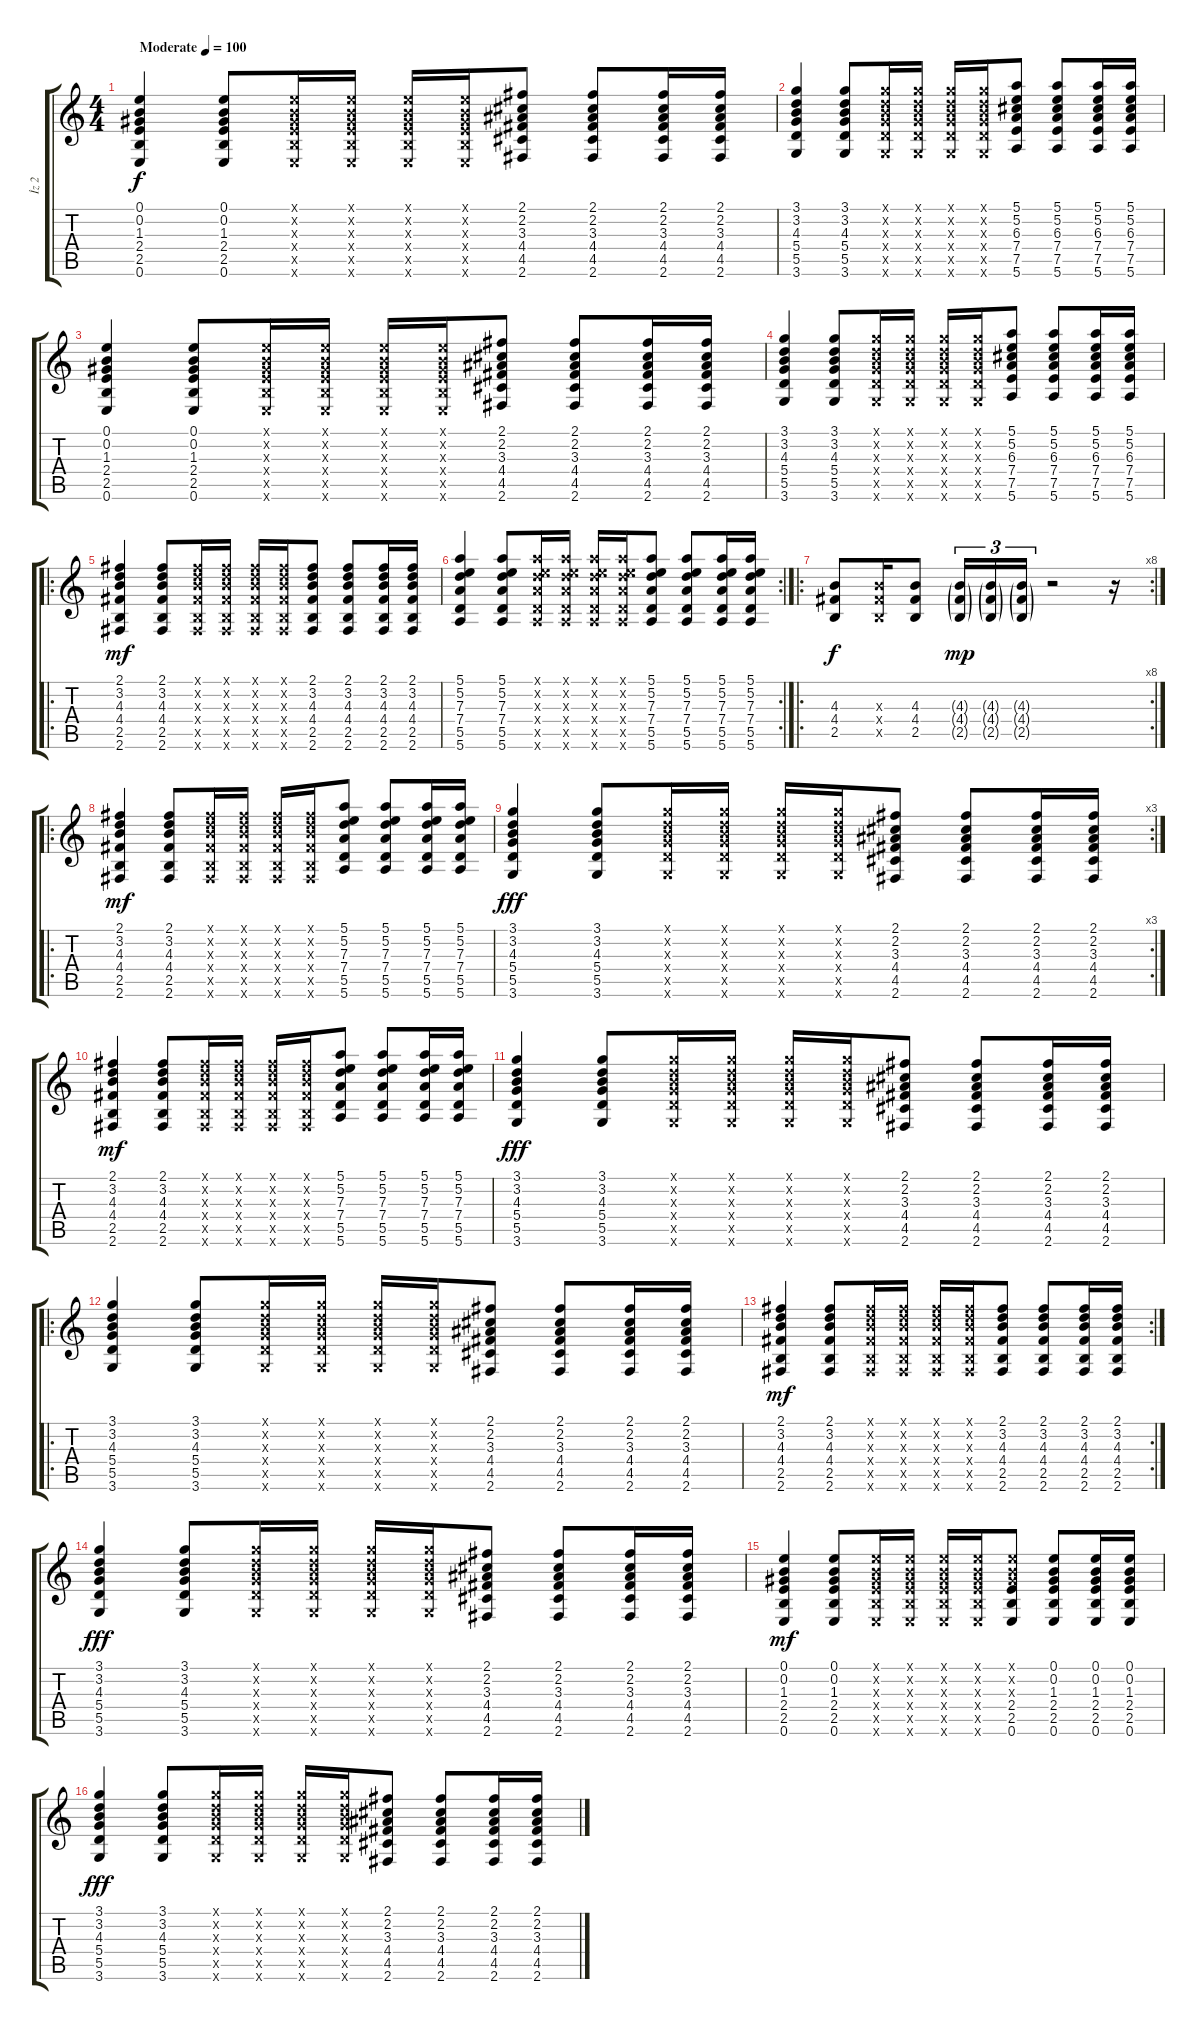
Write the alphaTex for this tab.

\track ("İz 2" "İz 2") {instrument electricguitarclean}
\staff {score tabs}
\tuning (E4 B3 G3 D3 A2 E2) {hide}
\ts (4 4)
\tempo (100 "Moderate")
\clef g2
\ks c
(0.1 0.2 1.3 2.4 2.5 0.6).4{dy f instrument electricguitarclean} (0.1 0.2 1.3 2.4 2.5 0.6).8 (0.1{x} 0.2{x} 1.3{x} 2.4{x} 2.5{x} 0.6{x}).16 (0.1{x} 0.2{x} 1.3{x} 2.4{x} 2.5{x} 0.6{x}).16 (0.1{x} 0.2{x} 1.3{x} 2.4{x} 2.5{x} 0.6{x}).16 (0.1{x} 0.2{x} 1.3{x} 2.4{x} 2.5{x} 0.6{x}).16 (2.1 2.2 3.3 4.4 4.5 2.6).8 (2.1 2.2 3.3 4.4 4.5 2.6).8 (2.1 2.2 3.3 4.4 4.5 2.6).16 (2.1 2.2 3.3 4.4 4.5 2.6).16 |
(3.1 3.2 4.3 5.4 5.5 3.6).4 (3.1 3.2 4.3 5.4 5.5 3.6).8 (3.1{x} 3.2{x} 4.3{x} 5.4{x} 5.5{x} 3.6{x}).16 (3.1{x} 3.2{x} 4.3{x} 5.4{x} 5.5{x} 3.6{x}).16 (3.1{x} 3.2{x} 4.3{x} 5.4{x} 5.5{x} 3.6{x}).16 (3.1{x} 3.2{x} 4.3{x} 5.4{x} 5.5{x} 3.6{x}).16 (5.1 5.2 6.3 7.4 7.5 5.6).8 (5.1 5.2 6.3 7.4 7.5 5.6).8 (5.1 5.2 6.3 7.4 7.5 5.6).16 (5.1 5.2 6.3 7.4 7.5 5.6).16 |
(0.1 0.2 1.3 2.4 2.5 0.6).4 (0.1 0.2 1.3 2.4 2.5 0.6).8 (0.1{x} 0.2{x} 1.3{x} 2.4{x} 2.5{x} 0.6{x}).16 (0.1{x} 0.2{x} 1.3{x} 2.4{x} 2.5{x} 0.6{x}).16 (0.1{x} 0.2{x} 1.3{x} 2.4{x} 2.5{x} 0.6{x}).16 (0.1{x} 0.2{x} 1.3{x} 2.4{x} 2.5{x} 0.6{x}).16 (2.1 2.2 3.3 4.4 4.5 2.6).8 (2.1 2.2 3.3 4.4 4.5 2.6).8 (2.1 2.2 3.3 4.4 4.5 2.6).16 (2.1 2.2 3.3 4.4 4.5 2.6).16 |
(3.1 3.2 4.3 5.4 5.5 3.6).4 (3.1 3.2 4.3 5.4 5.5 3.6).8 (3.1{x} 3.2{x} 4.3{x} 5.4{x} 5.5{x} 3.6{x}).16 (3.1{x} 3.2{x} 4.3{x} 5.4{x} 5.5{x} 3.6{x}).16 (3.1{x} 3.2{x} 4.3{x} 5.4{x} 5.5{x} 3.6{x}).16 (3.1{x} 3.2{x} 4.3{x} 5.4{x} 5.5{x} 3.6{x}).16 (5.1 5.2 6.3 7.4 7.5 5.6).8 (5.1 5.2 6.3 7.4 7.5 5.6).8 (5.1 5.2 6.3 7.4 7.5 5.6).16 (5.1 5.2 6.3 7.4 7.5 5.6).16 |
\ro
(2.1 3.2 4.3 4.4 2.5 2.6).4{dy mf} (2.1 3.2 4.3 4.4 2.5 2.6).8 (2.1{x} 3.2{x} 4.3{x} 4.4{x} 2.5{x} 2.6{x}).16 (2.1{x} 3.2{x} 4.3{x} 4.4{x} 2.5{x} 2.6{x}).16 (2.1{x} 3.2{x} 4.3{x} 4.4{x} 2.5{x} 2.6{x}).16 (2.1{x} 3.2{x} 4.3{x} 4.4{x} 2.5{x} 2.6{x}).16 (2.1 3.2 4.3 4.4 2.5 2.6).8 (2.1 3.2 4.3 4.4 2.5 2.6).8 (2.1 3.2 4.3 4.4 2.5 2.6).16 (2.1 3.2 4.3 4.4 2.5 2.6).16 |
\rc 2
(5.1 5.2 7.3 7.4 5.5 5.6).4 (5.1 5.2 7.3 7.4 5.5 5.6).8 (5.1{x} 5.2{x} 7.3{x} 7.4{x} 5.5{x} 5.6{x}).16 (5.1{x} 5.2{x} 7.3{x} 7.4{x} 5.5{x} 5.6{x}).16 (5.1{x} 5.2{x} 7.3{x} 7.4{x} 5.5{x} 5.6{x}).16 (5.1{x} 5.2{x} 7.3{x} 7.4{x} 5.5{x} 5.6{x}).16 (5.1 5.2 7.3 7.4 5.5 5.6).8 (5.1 5.2 7.3 7.4 5.5 5.6).8 (5.1 5.2 7.3 7.4 5.5 5.6).16 (5.1 5.2 7.3 7.4 5.5 5.6).16 |
\ro
\rc 8
(4.3 4.4 2.5).8{dy f} (4.3{x} 4.4{x} 2.5{x}).16 (4.3 4.4 2.5).8 (4.3{g} 4.4{g} 2.5{g}).16{tu (3 2) dy mp} (4.3{g} 4.4{g} 2.5{g}).16{tu (3 2)} (4.3{g} 4.4{g} 2.5{g}).16{tu (3 2)} r.2 r.16 |
\ro
(2.1 3.2 4.3 4.4 2.5 2.6).4{dy mf} (2.1 3.2 4.3 4.4 2.5 2.6).8 (2.1{x} 3.2{x} 4.3{x} 4.4{x} 2.5{x} 2.6{x}).16 (2.1{x} 3.2{x} 4.3{x} 4.4{x} 2.5{x} 2.6{x}).16 (2.1{x} 3.2{x} 4.3{x} 4.4{x} 2.5{x} 2.6{x}).16 (2.1{x} 3.2{x} 4.3{x} 4.4{x} 2.5{x} 2.6{x}).16 (5.1 5.2 7.3 7.4 5.5 5.6).8 (5.1 5.2 7.3 7.4 5.5 5.6).8 (5.1 5.2 7.3 7.4 5.5 5.6).16 (5.1 5.2 7.3 7.4 5.5 5.6).16 |
\rc 3
(3.1 3.2 4.3 5.4 5.5 3.6).4{dy fff} (3.1 3.2 4.3 5.4 5.5 3.6).8 (3.1{x} 3.2{x} 4.3{x} 5.4{x} 5.5{x} 3.6{x}).16 (3.1{x} 3.2{x} 4.3{x} 5.4{x} 5.5{x} 3.6{x}).16 (3.1{x} 3.2{x} 4.3{x} 5.4{x} 5.5{x} 3.6{x}).16 (3.1{x} 3.2{x} 4.3{x} 5.4{x} 5.5{x} 3.6{x}).16 (2.1 2.2 3.3 4.4 4.5 2.6).8 (2.1 2.2 3.3 4.4 4.5 2.6).8 (2.1 2.2 3.3 4.4 4.5 2.6).16 (2.1 2.2 3.3 4.4 4.5 2.6).16 |
(2.1 3.2 4.3 4.4 2.5 2.6).4{dy mf} (2.1 3.2 4.3 4.4 2.5 2.6).8 (2.1{x} 3.2{x} 4.3{x} 4.4{x} 2.5{x} 2.6{x}).16 (2.1{x} 3.2{x} 4.3{x} 4.4{x} 2.5{x} 2.6{x}).16 (2.1{x} 3.2{x} 4.3{x} 4.4{x} 2.5{x} 2.6{x}).16 (2.1{x} 3.2{x} 4.3{x} 4.4{x} 2.5{x} 2.6{x}).16 (5.1 5.2 7.3 7.4 5.5 5.6).8 (5.1 5.2 7.3 7.4 5.5 5.6).8 (5.1 5.2 7.3 7.4 5.5 5.6).16 (5.1 5.2 7.3 7.4 5.5 5.6).16 |
(3.1 3.2 4.3 5.4 5.5 3.6).4{dy fff} (3.1 3.2 4.3 5.4 5.5 3.6).8 (3.1{x} 3.2{x} 4.3{x} 5.4{x} 5.5{x} 3.6{x}).16 (3.1{x} 3.2{x} 4.3{x} 5.4{x} 5.5{x} 3.6{x}).16 (3.1{x} 3.2{x} 4.3{x} 5.4{x} 5.5{x} 3.6{x}).16 (3.1{x} 3.2{x} 4.3{x} 5.4{x} 5.5{x} 3.6{x}).16 (2.1 2.2 3.3 4.4 4.5 2.6).8 (2.1 2.2 3.3 4.4 4.5 2.6).8 (2.1 2.2 3.3 4.4 4.5 2.6).16 (2.1 2.2 3.3 4.4 4.5 2.6).16 |
\ro
(3.1 3.2 4.3 5.4 5.5 3.6).4 (3.1 3.2 4.3 5.4 5.5 3.6).8 (3.1{x} 3.2{x} 4.3{x} 5.4{x} 5.5{x} 3.6{x}).16 (3.1{x} 3.2{x} 4.3{x} 5.4{x} 5.5{x} 3.6{x}).16 (3.1{x} 3.2{x} 4.3{x} 5.4{x} 5.5{x} 3.6{x}).16 (3.1{x} 3.2{x} 4.3{x} 5.4{x} 5.5{x} 3.6{x}).16 (2.1 2.2 3.3 4.4 4.5 2.6).8 (2.1 2.2 3.3 4.4 4.5 2.6).8 (2.1 2.2 3.3 4.4 4.5 2.6).16 (2.1 2.2 3.3 4.4 4.5 2.6).16 |
\rc 2
(2.1 3.2 4.3 4.4 2.5 2.6).4{dy mf} (2.1 3.2 4.3 4.4 2.5 2.6).8 (2.1{x} 3.2{x} 4.3{x} 4.4{x} 2.5{x} 2.6{x}).16 (2.1{x} 3.2{x} 4.3{x} 4.4{x} 2.5{x} 2.6{x}).16 (2.1{x} 3.2{x} 4.3{x} 4.4{x} 2.5{x} 2.6{x}).16 (2.1{x} 3.2{x} 4.3{x} 4.4{x} 2.5{x} 2.6{x}).16 (2.1 3.2 4.3 4.4 2.5 2.6).8 (2.1 3.2 4.3 4.4 2.5 2.6).8 (2.1 3.2 4.3 4.4 2.5 2.6).16 (2.1 3.2 4.3 4.4 2.5 2.6).16 |
(3.1 3.2 4.3 5.4 5.5 3.6).4{dy fff} (3.1 3.2 4.3 5.4 5.5 3.6).8 (3.1{x} 3.2{x} 4.3{x} 5.4{x} 5.5{x} 3.6{x}).16 (3.1{x} 3.2{x} 4.3{x} 5.4{x} 5.5{x} 3.6{x}).16 (3.1{x} 3.2{x} 4.3{x} 5.4{x} 5.5{x} 3.6{x}).16 (3.1{x} 3.2{x} 4.3{x} 5.4{x} 5.5{x} 3.6{x}).16 (2.1 2.2 3.3 4.4 4.5 2.6).8 (2.1 2.2 3.3 4.4 4.5 2.6).8 (2.1 2.2 3.3 4.4 4.5 2.6).16 (2.1 2.2 3.3 4.4 4.5 2.6).16 |
(0.1 0.2 1.3 2.4 2.5 0.6).4{dy mf} (0.1 0.2 1.3 2.4 2.5 0.6).8 (0.1{x} 0.2{x} 1.3{x} 2.4{x} 2.5{x} 0.6{x}).16 (0.1{x} 0.2{x} 1.3{x} 2.4{x} 2.5{x} 0.6{x}).16 (0.1{x} 0.2{x} 1.3{x} 2.4{x} 2.5{x} 0.6{x}).16 (0.1{x} 0.2{x} 1.3{x} 2.4{x} 2.5{x} 0.6{x}).16 (0.1{x} 0.2{x} 1.3{x} 2.4 2.5 0.6).8 (0.1 0.2 1.3 2.4 2.5 0.6).8 (0.1 0.2 1.3 2.4 2.5 0.6).16 (0.1 0.2 1.3 2.4 2.5 0.6).16 |
(3.1 3.2 4.3 5.4 5.5 3.6).4{dy fff} (3.1 3.2 4.3 5.4 5.5 3.6).8 (3.1{x} 3.2{x} 4.3{x} 5.4{x} 5.5{x} 3.6{x}).16 (3.1{x} 3.2{x} 4.3{x} 5.4{x} 5.5{x} 3.6{x}).16 (3.1{x} 3.2{x} 4.3{x} 5.4{x} 5.5{x} 3.6{x}).16 (3.1{x} 3.2{x} 4.3{x} 5.4{x} 5.5{x} 3.6{x}).16 (2.1 2.2 3.3 4.4 4.5 2.6).8 (2.1 2.2 3.3 4.4 4.5 2.6).8 (2.1 2.2 3.3 4.4 4.5 2.6).16 (2.1 2.2 3.3 4.4 4.5 2.6).16
